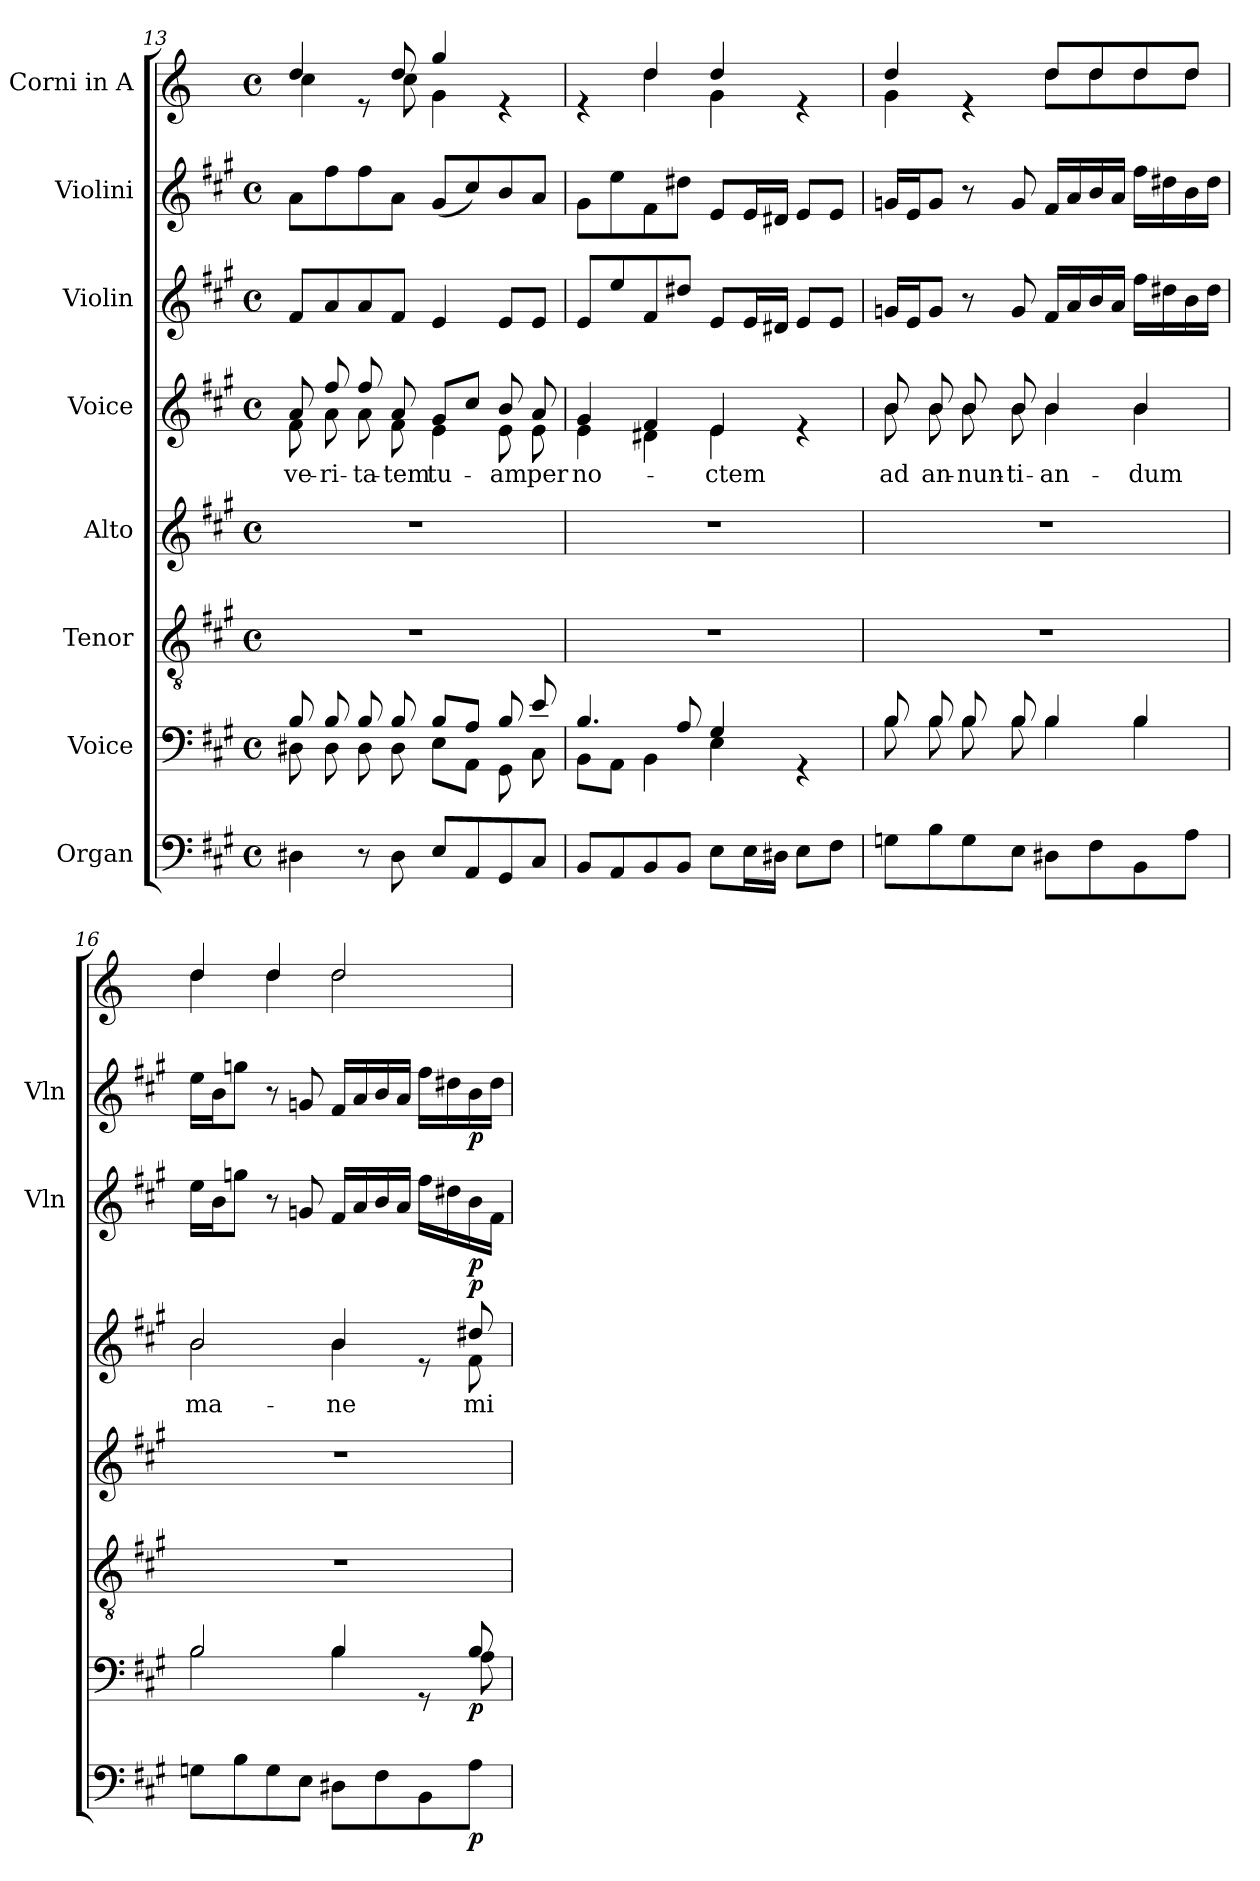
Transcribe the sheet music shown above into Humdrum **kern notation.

**kern	**dynam	**kern	**dynam	**kern	**kern	**kern	**text	**dynam	**kern	**dynam	**kern	**dynam	**kern
*part8	*part8	*part7	*part7	*part6	*part5	*part4	*part4	*part4	*part3	*part3	*part2	*part2	*part1
*staff8	*staff8	*staff7	*staff7	*staff6	*staff5	*staff4	*staff4	*staff4	*staff3	*staff3	*staff2	*staff2	*staff1
*I"Organ	*	*I"Voice	*	*I"Tenor	*I"Alto	*I"Voice	*	*	*I"Violin	*	*I"Violini	*	*I"Corni in A
*	*	*	*	*	*	*	*	*	*I'Vln	*	*I'Vln	*	*
*clefF4	*	*clefF4	*	*clefGv2	*clefG2	*clefG2	*	*	*clefG2	*	*clefG2	*	*clefG2
*	*	*	*	*	*	*	*	*	*	*	*	*	*ITrd2c3
*k[f#c#g#]	*	*k[f#c#g#]	*	*k[f#c#g#]	*k[f#c#g#]	*k[f#c#g#]	*	*	*k[f#c#g#]	*	*k[f#c#g#]	*	*k[f#c#g#]
*M4/4	*	*M4/4	*	*M4/4	*M4/4	*M4/4	*	*	*M4/4	*	*M4/4	*	*M4/4
*met(c)	*	*met(c)	*	*met(c)	*met(c)	*met(c)	*	*	*met(c)	*	*met(c)	*	*met(c)
=13	=13	=13	=13	=13	=13	=13	=13	=13	=13	=13	=13	=13	=13
*	*	*^	*	*	*	*	*	*	*	*	*	*	*
!	!	!	!	!	!	!	!	!LO:LY:b	!	!	!	!	!	!
*	*	*	*	*	*	*	*^	*	*	*	*	*	*	*^
4D#X\	.	8B/	8D#X\	.	1r	1r	8a/	8f#\	ve-	.	8f#/L	.	8a\L	.	4b/	4a\
!	!	!	!	!	!	!	!	!	!LO:LY:b	!	!	!	!	!	!	!
.	.	8B/	8D#\	.	.	.	8ff#/	8a\	-ri-	.	8a/	.	8ff#\	.	.	.
!	!	!	!	!	!	!	!	!	!LO:LY:b	!	!	!	!	!	!	!
8r	.	8B/	8D#\	.	.	.	8ff#/	8a\	-ta-	.	8a/	.	8ff#\	.	8re	8ryy
!	!	!	!	!	!	!	!	!	!LO:LY:b	!	!	!	!	!	!	!
8D#\	.	8B/	8D#\	.	.	.	8a/	8f#\	-tem	.	8f#/J	.	8a\J	.	8b/	8a\
!	!	!	!	!	!	!	!	!	!LO:LY:b	!	!	!	!	!	!	!
8E/L	.	8B/L	8E\L	.	.	.	8g#/L	4e\	tu-	.	4e/	.	(8g#/L	.	4ee/	4e\
8AA/	.	8A/J	8AA\J	.	.	.	8cc#/J	.	.	.	.	.	8cc#/)	.	.	.
!	!	!	!	!	!	!	!	!	!LO:LY:b	!	!	!	!	!	!	!
8GG#/	.	8B/	8GG#\	.	.	.	8b/	8e\	-am	.	8e/L	.	8b/	.	4re	4ryy
!	!	!	!	!	!	!	!	!	!LO:LY:b	!	!	!	!	!	!	!
8C#/J	.	8e/	8C#\	.	.	.	8a/	8e\	per	.	8e/J	.	8a/J	.	.	.
!!LO:PB:g=z	!!
=14	=14	=14	=14	=14	=14	=14	=14	=14	=14	=14	=14	=14	=14	=14	=14	=14
!	!	!	!	!	!	!	!	!	!LO:LY:b	!	!	!	!	!	!	!
8BB/L	.	4.B/	8BB\L	.	1r	1r	4g#/	4e\	no-	.	8e/L	.	8g#\L	.	4re	4ryy
8AA/	.	.	8AA\J	.	.	.	.	.	.	.	8ee/	.	8ee\	.	.	.
8BB/	.	.	4BB\	.	.	.	4f#/	4d#X\	.	.	8f#/	.	8f#\	.	4b/	4b\
8BB/J	.	8A/	.	.	.	.	.	.	.	.	8dd#X/J	.	8dd#X\J	.	.	.
!	!	!	!	!	!	!	!	!	!LO:LY:b	!	!	!	!	!	!	!
8E\L	.	4G#/	4E\	.	.	.	4e/	4e\	-ctem	.	8e/L	.	8e/L	.	4b/	4e\
16E\L	.	.	.	.	.	.	.	.	.	.	16e/L	.	16e/L	.	.	.
16D#X\JJ	.	.	.	.	.	.	.	.	.	.	16d#X/JJ	.	16d#X/JJ	.	.	.
8E\L	.	4rGG	4ryy	.	.	.	4re	4ryy	.	.	8e/L	.	8e/L	.	4re	4ryy
8F#\J	.	.	.	.	.	.	.	.	.	.	8e/J	.	8e/J	.	.	.
=15	=15	=15	=15	=15	=15	=15	=15	=15	=15	=15	=15	=15	=15	=15	=15	=15
!	!	!	!	!	!	!	!	!	!LO:LY:b	!	!	!	!	!	!	!
8Gn\L	.	8B/	8B\	.	1r	1r	8b/	8b\	ad	.	16gn/LL	.	16gn/LL	.	4b/	4e\
.	.	.	.	.	.	.	.	.	.	.	16e/J	.	16e/J	.	.	.
!	!	!	!	!	!	!	!	!	!LO:LY:b	!	!	!	!	!	!	!
8B\	.	8B/	8B\	.	.	.	8b/	8b\	an-	.	8g/J	.	8g/J	.	.	.
!	!	!	!	!	!	!	!	!	!LO:LY:b	!	!	!	!	!	!	!
8G\	.	8B/	8B\	.	.	.	8b/	8b\	-nun-	.	8r	.	8r	.	4re	4ryy
!	!	!	!	!	!	!	!	!	!LO:LY:b	!	!	!	!	!	!	!
8E\J	.	8B/	8B\	.	.	.	8b/	8b\	-ti-	.	8g/	.	8g/	.	.	.
!	!	!	!	!	!	!	!	!	!LO:LY:b	!	!	!	!	!	!	!
8D#X\L	.	4B/	4B\	.	.	.	4b/	4b\	-an-	.	16f#/LL	.	16f#/LL	.	8b/L	8b\L
.	.	.	.	.	.	.	.	.	.	.	16a/	.	16a/	.	.	.
8F#\	.	.	.	.	.	.	.	.	.	.	16b/	.	16b/	.	8b/	8b\
.	.	.	.	.	.	.	.	.	.	.	16a/JJ	.	16a/JJ	.	.	.
!	!	!	!	!	!	!	!	!	!LO:LY:b	!	!	!	!	!	!	!
8BB\	.	4B/	4B\	.	.	.	4b/	4b\	-dum	.	16ff#\LL	.	16ff#\LL	.	8b/	8b\
.	.	.	.	.	.	.	.	.	.	.	16dd#X\	.	16dd#X\	.	.	.
8A\J	.	.	.	.	.	.	.	.	.	.	16b\	.	16b\	.	8b/J	8b\J
.	.	.	.	.	.	.	.	.	.	.	16dd#\JJ	.	16dd#\JJ	.	.	.
=16	=16	=16	=16	=16	=16	=16	=16	=16	=16	=16	=16	=16	=16	=16	=16	=16
!	!	!	!	!	!	!	!	!	!LO:LY:b	!	!	!	!	!	!	!
8Gn\L	.	2B/	2B\	.	1r	1r	2b/	2b\	ma-	.	16ee\LL	.	16ee\LL	.	4b/	4b\
.	.	.	.	.	.	.	.	.	.	.	16b\J	.	16b\J	.	.	.
8B\	.	.	.	.	.	.	.	.	.	.	8ggn\J	.	8ggn\J	.	.	.
8G\	.	.	.	.	.	.	.	.	.	.	8r	.	8r	.	4b/	4b\
8E\J	.	.	.	.	.	.	.	.	.	.	8gn/	.	8gn/	.	.	.
!	!	!	!	!	!	!	!	!	!LO:LY:b	!	!	!	!	!	!	!
8D#X\L	.	4B/	4B\	.	.	.	4b/	4b\	-ne	.	16f#/LL	.	16f#/LL	.	2b/	2b\
.	.	.	.	.	.	.	.	.	.	.	16a/	.	16a/	.	.	.
8F#\	.	.	.	.	.	.	.	.	.	.	16b/	.	16b/	.	.	.
.	.	.	.	.	.	.	.	.	.	.	16a/JJ	.	16a/JJ	.	.	.
8BB\	.	8rGG	8ryy	.	.	.	8re	8ryy	.	.	16ff#\LL	.	16ff#\LL	.	.	.
.	.	.	.	.	.	.	.	.	.	.	16dd#X\	.	16dd#X\	.	.	.
!	!LO:DY:b	!	!	!LO:DY:b	!	!	!	!	!LO:LY:b	!LO:DY:b	!	!LO:DY:b	!	!LO:DY:b	!	!
8A\J	p	8B/	8A\	p	.	.	8dd#X/	8f#\	mi-	p	16b\	p	16b\	p	.	.
.	.	.	.	.	.	.	.	.	.	.	16f#\JJ	.	16dd#\JJ	.	.	.
*	*	*v	*v	*	*	*	*v	*v	*	*	*	*	*	*	*v	*v
=	=	=	=	=	=	=	=	=	=	=	=	=	=
*-	*-	*-	*-	*-	*-	*-	*-	*-	*-	*-	*-	*-	*-
